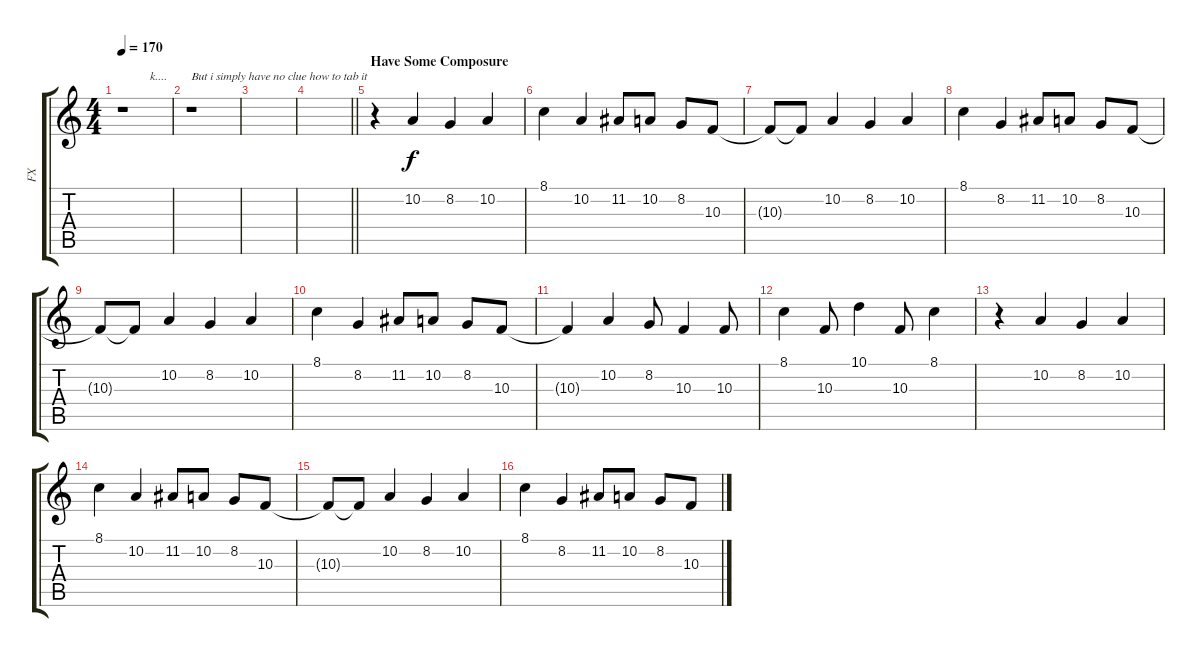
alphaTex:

\track (" FX " " FX ") {instrument electricpiano1}
\staff {score tabs}
\tuning (E4 B3 G3 D3 A2 E2) {hide}
\ts (4 4)
\tempo 170
\clef g2
\ks c
r.1{txt "         k...." dy f} |
r.1{txt "But i simply have no clue how to tab it"} |
|
\barLineRight lightlight
|
\section ("" "Have Some Composure")
r.4 10.2.4 8.2.4 10.2.4 |
8.1.4 10.2.4 11.2.8 10.2.8 8.2.8 10.3.8 |
10.3{t}.8 10.3{t}.8 10.2.4 8.2.4 10.2.4 |
8.1.4 8.2.4 11.2.8 10.2.8 8.2.8 10.3.8 |
10.3{t}.8 10.3{t}.8 10.2.4 8.2.4 10.2.4 |
8.1.4 8.2.4 11.2.8 10.2.8 8.2.8 10.3.8 |
10.3{t}.4 10.2.4 8.2.8 10.3.4 10.3.8 |
8.1.4 10.3.8 10.1.4 10.3.8 8.1.4 |
r.4 10.2.4 8.2.4 10.2.4 |
8.1.4 10.2.4 11.2.8 10.2.8 8.2.8 10.3.8 |
10.3{t}.8 10.3{t}.8 10.2.4 8.2.4 10.2.4 |
8.1.4 8.2.4 11.2.8 10.2.8 8.2.8 10.3.8
